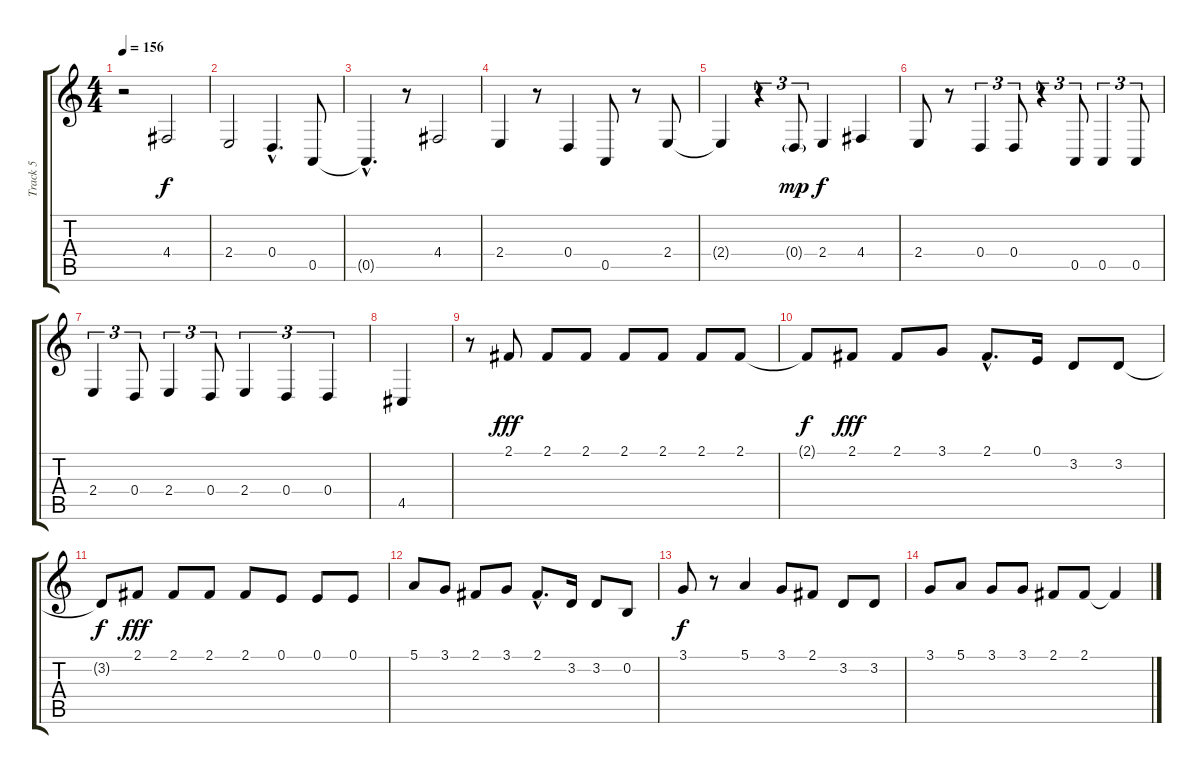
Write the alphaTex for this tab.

\track ("Track 5" "Track 5") {instrument clarinet}
\staff {score tabs}
\tuning (E4 B3 G3 D3 A2 E2) {hide}
\ts (4 4)
\tempo 156
\clef g2
\ks c
r.2{dy f instrument clarinet} 4.4.2{volume 10} |
2.4.2 0.4{hac}.4{d} 0.5.8 |
0.5{hac t}.4{d} r.8 4.4.2 |
2.4.4 r.8 0.4.4 0.5.8 r.8 2.4.8 |
2.4{t}.4 r.4{tu (3 2)} 0.4{g}.8{tu (3 2) dy mp} 2.4.4{dy f} 4.4.4 |
2.4.8 r.8 0.4.4{tu (3 2)} 0.4.8{tu (3 2)} r.4{tu (3 2)} 0.5.8{tu (3 2)} 0.5.4{tu (3 2)} 0.5.8{tu (3 2)} |
2.4.4{tu (3 2)} 0.4.8{tu (3 2)} 2.4.4{tu (3 2)} 0.4.8{tu (3 2)} 2.4.4{tu (3 2)} 0.4.4{tu (3 2)} 0.4.4{tu (3 2)} |
4.5.4 |
r.8{volume 16} 2.1.8{dy fff} 2.1.8 2.1.8 2.1.8 2.1.8 2.1.8 2.1.8 |
2.1{t}.8{dy f} 2.1.8{dy fff} 2.1.8 3.1.8 2.1{hac}.8{d} 0.1.16 3.2.8 3.2.8 |
3.2{t}.8{dy f} 2.1.8{dy fff} 2.1.8 2.1.8 2.1.8 0.1.8 0.1.8 0.1.8 |
5.1.8 3.1.8 2.1.8 3.1.8 2.1{hac}.8{d} 3.2.16 3.2.8 0.2.8 |
3.1.8{dy f} r.8 5.1.4 3.1.8 2.1.8 3.2.8 3.2.8 |
3.1.8 5.1.8 3.1.8 3.1.8 2.1.8 2.1.8 2.1{t}.4
